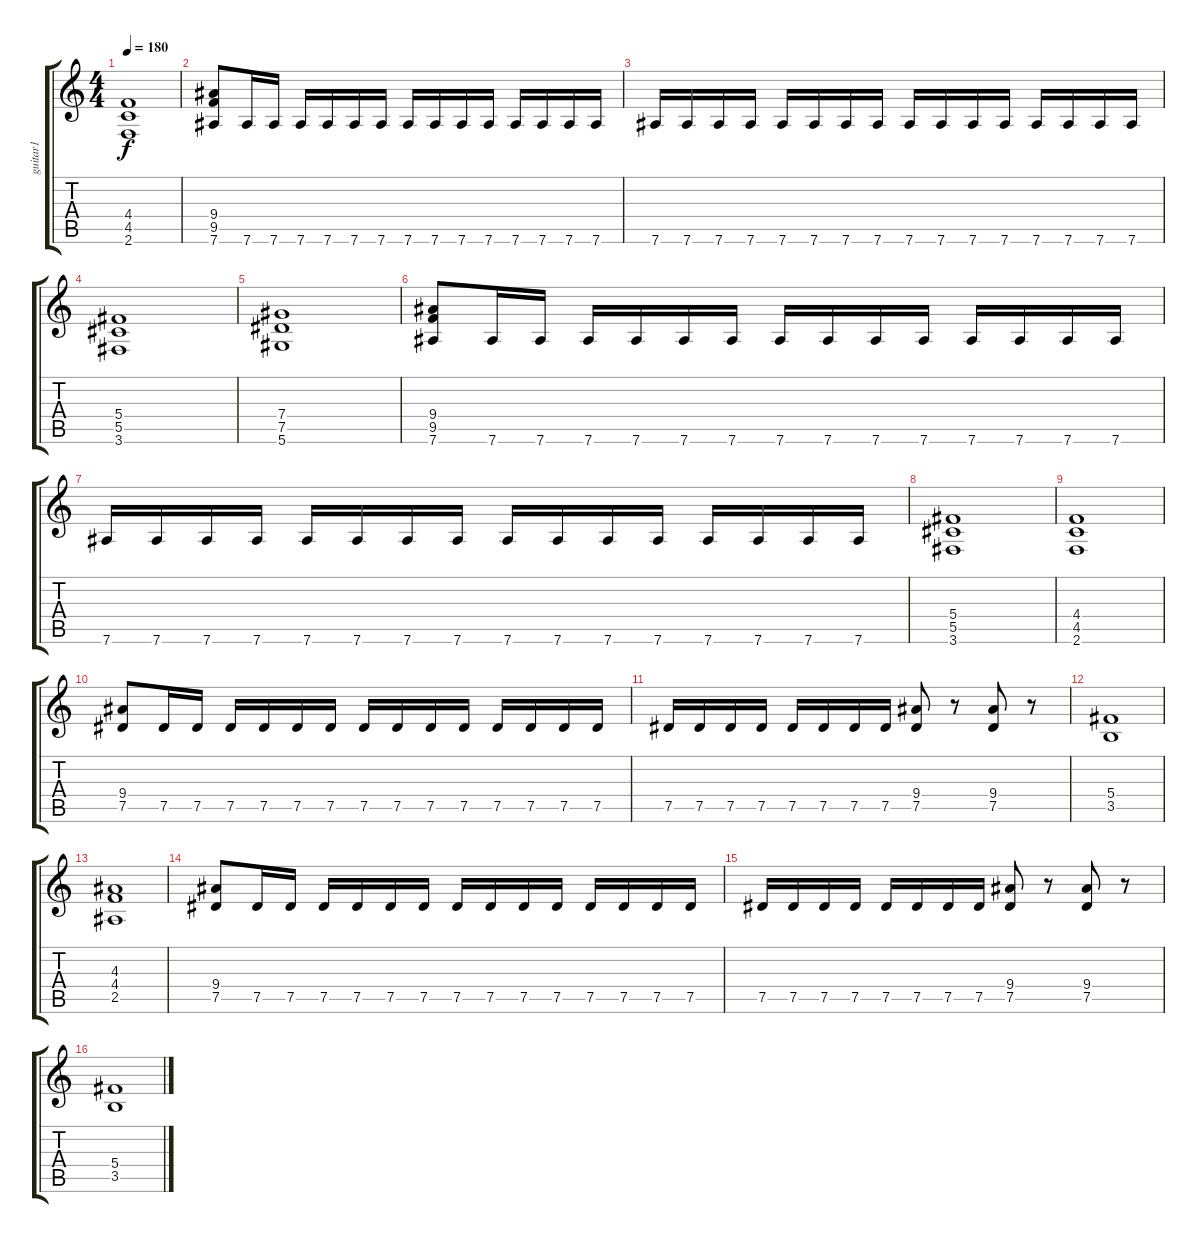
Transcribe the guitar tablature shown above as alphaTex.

\track ("guitar1" "guitar1") {instrument distortionguitar}
\staff {score tabs}
\tuning (Eb4 Bb3 Gb3 Db3 Ab2 Eb2) {hide}
\ts (4 4)
\tempo 180
\clef g2
\ks c
(4.4 4.5 2.6).1{dy f} |
(9.4 9.5 7.6).8 7.6.16 7.6.16 7.6.16 7.6.16 7.6.16 7.6.16 7.6.16 7.6.16 7.6.16 7.6.16 7.6.16 7.6.16 7.6.16 7.6.16 |
7.6.16 7.6.16 7.6.16 7.6.16 7.6.16 7.6.16 7.6.16 7.6.16 7.6.16 7.6.16 7.6.16 7.6.16 7.6.16 7.6.16 7.6.16 7.6.16 |
(5.4 5.5 3.6).1 |
(7.4 7.5 5.6).1 |
(9.4 9.5 7.6).8 7.6.16 7.6.16 7.6.16 7.6.16 7.6.16 7.6.16 7.6.16 7.6.16 7.6.16 7.6.16 7.6.16 7.6.16 7.6.16 7.6.16 |
7.6.16 7.6.16 7.6.16 7.6.16 7.6.16 7.6.16 7.6.16 7.6.16 7.6.16 7.6.16 7.6.16 7.6.16 7.6.16 7.6.16 7.6.16 7.6.16 |
(5.4 5.5 3.6).1 |
(4.4 4.5 2.6).1 |
(9.4 7.5).8{balance 8} 7.5.16 7.5.16 7.5.16 7.5.16 7.5.16 7.5.16 7.5.16 7.5.16 7.5.16 7.5.16 7.5.16 7.5.16 7.5.16 7.5.16 |
7.5.16 7.5.16 7.5.16 7.5.16 7.5.16 7.5.16 7.5.16 7.5.16 (9.4 7.5).8 r.8 (9.4 7.5).8 r.8 |
(5.4 3.5).1 |
(4.3 4.4 2.5).1 |
(9.4 7.5).8{balance 8} 7.5.16 7.5.16 7.5.16 7.5.16 7.5.16 7.5.16 7.5.16 7.5.16 7.5.16 7.5.16 7.5.16 7.5.16 7.5.16 7.5.16 |
7.5.16 7.5.16 7.5.16 7.5.16 7.5.16 7.5.16 7.5.16 7.5.16 (9.4 7.5).8 r.8 (9.4 7.5).8 r.8 |
(5.4 3.5).1
